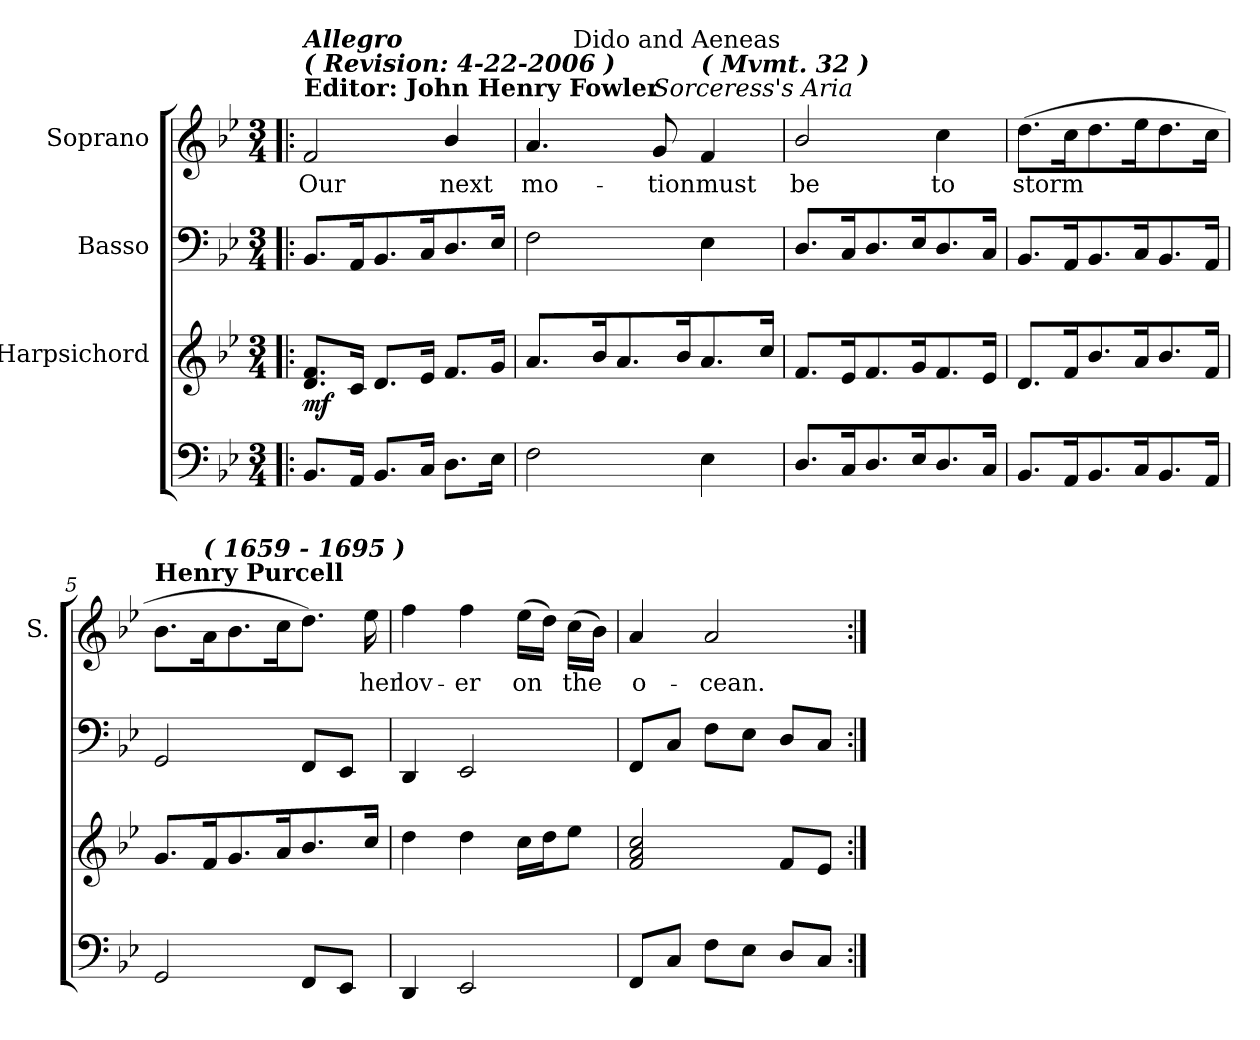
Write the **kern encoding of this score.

**kern	**kern	**dynam	**kern	**kern	**text
*part4	*part3	*part3	*part2	*part1	*part1
*staff4	*staff3	*staff3	*staff2	*staff1	*staff1
*	*I"Harpsichord	*	*I"Basso	*I"Soprano	*
*	*	*	*	*I'S.	*
!!LO:PB:g=z
*clefF4	*clefG2	*	*clefF4	*clefG2	*
*k[b-e-]	*k[b-e-]	*	*k[b-e-]	*k[b-e-]	*
*B-:	*B-:	*	*B-:	*B-:	*
*M3/4	*M3/4	*	*M3/4	*M3/4	*
*MM120	*MM120	*	*MM120	*MM120	*
=1!|:	=1!|:	=1!|:	=1!|:	=1!|:	=1!|:
!	!	!	!	!LO:TX:a:B:t=Editor&colon; John Henry Fowler	!
!	!	!	!	!LO:TX:a:Bi:t=( Revision&colon;  4-22-2006 )	!
!	!	!	!	!LO:TX:a:Bi:t=Allegro	!
!	!	!	!	!	!LO:LY:b:color=#000000
8.BB-i/L	8.di/ 8.fiL	mf	8.BB-i/L	2fi/	Our
16AAi/Jk	16ci/Jk	.	16AAi/k	.	.
8.BB-i/L	8.di/L	.	8.BB-i/	.	.
16Ci/Jk	16e-i/Jk	.	16Ci/k	.	.
!	!	!	!	!	!LO:LY:b:color=#000000
8.Di\L	8.fi/L	.	8.Di/	4b-i/	next
16E-i\Jk	16gi/Jk	.	16E-i/Jk	.	.
=2	=2	=2	=2	=2	=2
!	!	!	!	!	!LO:LY:b:color=#000000
*	*	*	*	*^	*
2Fi\	8.ai/L	.	2Fi\	4.ai/	8ryy	mo-
.	.	.	.	.	64ryy	.
!	!	!	!	!	!LO:TX:a:t=Dido and Aeneas	!
.	.	.	.	.	2ryy	.
.	16b-i/k	.	.	.	.	.
.	8.ai/	.	.	.	.	.
!	!	!	!	!LO:TX:a:i:t=Sorceress's Aria	!	!
!	!	!	!	!	!	!LO:LY:b:color=#000000
.	.	.	.	8gi/	.	-tion
.	16b-i/k	.	.	.	.	.
!	!	!	!	!LO:TX:a:Bi:t=( Mvmt. 32 )	!	!
!	!	!	!	!	!	!LO:LY:b:color=#000000
4E-i\	8.ai/	.	4E-i\	4fi/	.	must
.	.	.	.	.	16..ryy	.
.	16cci/Jk	.	.	.	.	.
*	*	*	*	*v	*v	*
=3	=3	=3	=3	=3	=3
*	*	*	*	*^	*
!	!	!	!	!	!	!LO:LY:b:color=#000000
*	*	*	*	*v	*v	*
8.Di/L	8.fi/L	.	8.Di/L	2b-i/	be
16Ci/k	16e-i/k	.	16Ci/k	.	.
8.Di/	8.fi/	.	8.Di/	.	.
16E-i/k	16gi/k	.	16E-i/k	.	.
!	!	!	!	!	!LO:LY:b:color=#000000
8.Di/	8.fi/	.	8.Di/	4cci\	to
16Ci/Jk	16e-i/Jk	.	16Ci/Jk	.	.
=4	=4	=4	=4	=4	=4
!	!	!	!	!	!LO:LY:b:color=#000000
8.BB-i/L	8.di/L	.	8.BB-i/L	(8.ddi\L	storm
16AAi/k	16fi/k	.	16AAi/k	16cci\k	.
8.BB-i/	8.b-i/	.	8.BB-i/	8.ddi\	.
16Ci/k	16ai/k	.	16Ci/k	16ee-i\k	.
8.BB-i/	8.b-i/	.	8.BB-i/	8.ddi\	.
16AAi/Jk	16fi/Jk	.	16AAi/Jk	16cci\Jk	.
=5	=5	=5	=5	=5	=5
!	!	!	!	!LO:TX:a:B:t=Henry Purcell	!
2GGi/	8.gi/L	.	2GGi/	8.b-i\L	.
!	!	!	!	!LO:TX:a:Bi:t=( 1659 - 1695 )	!
.	16fi/k	.	.	16ai\k	.
.	8.gi/	.	.	8.b-i\	.
.	16ai/k	.	.	16cci\k	.
8FFi/L	8.b-i/	.	8FFi/L	8.ddi\J)	.
8EE-i/J	.	.	8EE-i/J	.	.
!	!	!	!	!	!LO:LY:b:color=#000000
.	16cci/Jk	.	.	16ee-i\	her
!!LO:LB:g=z
=6	=6	=6	=6	=6	=6
!	!	!	!	!	!LO:LY:b:color=#000000
4DDi/	4ddi\	.	4DDi/	4ffi\	lov-
!	!	!	!	!	!LO:LY:b:color=#000000
2EE-i/	4ddi\	.	2EE-i/	4ffi\	-er
!	!	!	!	!	!LO:LY:b:color=#000000
.	16cci\LL	.	.	(16ee-i\LL	on
.	16ddi\J	.	.	16ddi\JJ)	.
!	!	!	!	!	!LO:LY:b:color=#000000
.	8ee-i\J	.	.	(16cci\LL	the
.	.	.	.	16b-i\JJ)	.
=7	=7	=7	=7	=7	=7
!	!	!	!	!	!LO:LY:b:color=#000000
8FFi/L	2fi/ 2ai 2cci	.	8FFi/L	4ai/	o-
8Ci/J	.	.	8Ci/J	.	.
!	!	!	!	!	!LO:LY:b:color=#000000
8Fi\L	.	.	8Fi\L	2ai/	-cean.
8E-i\J	.	.	8E-i\J	.	.
8Di/L	8fi/L	.	8Di/L	.	.
8Ci/J	8e-i/J	.	8Ci/J	.	.
=:|!	=:|!	=:|!	=:|!	=:|!	=:|!
*-	*-	*-	*-	*-	*-
